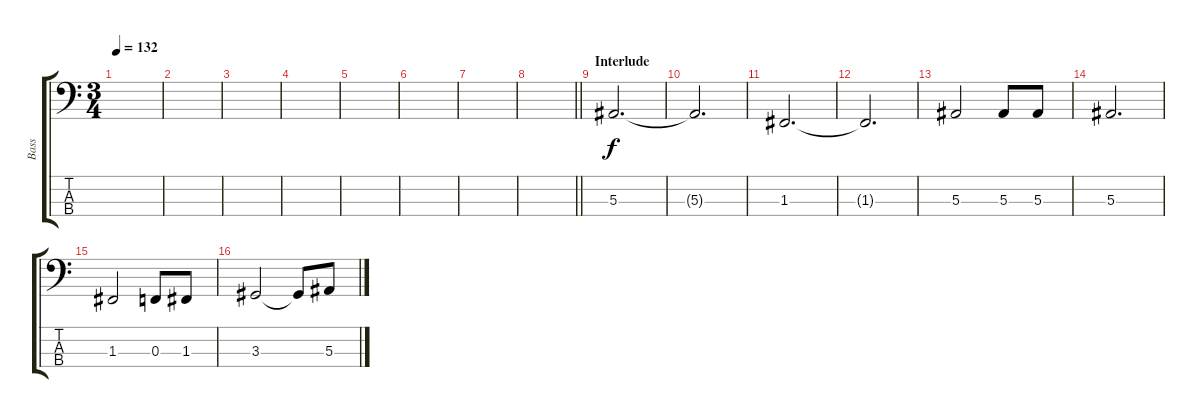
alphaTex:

\track ("Bass" "Bass") {instrument electricbassfinger}
\staff {score tabs}
\tuning (Eb2 Bb1 F1 Bb0) {hide}
\ts (3 4)
\tempo 132
\clef f4
\ks c
|
|
|
|
|
|
|
\barLineRight lightlight
|
\section ("" "Interlude")
5.3.2{d volume 6} |
5.3{t}.2{d} |
1.3.2{d} |
1.3{t}.2{d} |
5.3.2 5.3.8 5.3.8 |
5.3.2{d} |
1.3.2 0.3.8 1.3.8 |
3.3.2 3.3{t}.8 5.3{sl}.8
